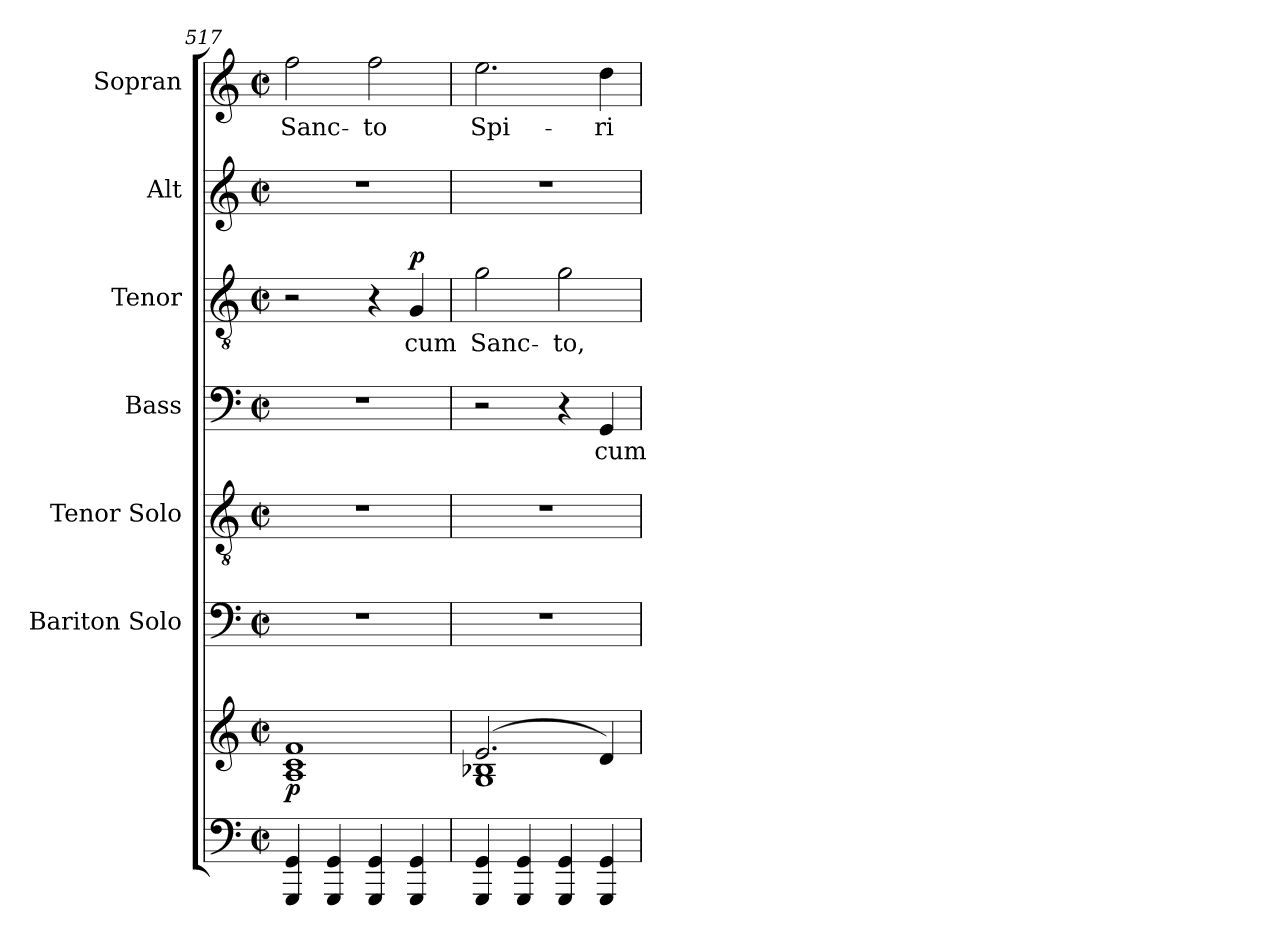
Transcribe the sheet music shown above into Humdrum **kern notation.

**kern	**kern	**dynam	**kern	**kern	**kern	**text	**kern	**text	**dynam	**kern	**kern	**text
*part7	*part7	*part7	*part6	*part5	*part4	*part4	*part3	*part3	*part3	*part2	*part1	*part1
*staff8	*staff7	*staff7/8	*staff6	*staff5	*staff4	*staff4	*staff3	*staff3	*staff3	*staff2	*staff1	*staff1
*	*	*	*I"Bariton Solo	*I"Tenor Solo	*I"Bass	*	*I"Tenor	*	*	*I"Alt	*I"Sopran	*
*	*	*	*	*	*I'B.	*	*I'T.	*	*	*I'A.	*I'S.	*
*clefF4	*clefG2	*	*clefF4	*clefGv2	*clefF4	*	*clefGv2	*	*	*clefG2	*clefG2	*
*k[]	*k[]	*	*k[]	*k[]	*k[]	*	*k[]	*	*	*k[]	*k[]	*
*C:	*C:	*	*C:	*C:	*C:	*	*C:	*	*	*C:	*C:	*
*M2/2	*M2/2	*	*M2/2	*M2/2	*M2/2	*	*M2/2	*	*	*M2/2	*M2/2	*
*met(c|)	*met(c|)	*	*met(c|)	*met(c|)	*met(c|)	*	*met(c|)	*	*	*met(c|)	*met(c|)	*
=517	=517	=517	=517	=517	=517	=517	=517	=517	=517	=517	=517	=517
!	!	!LO:DY:b	!	!	!	!	!	!	!	!	!	!LO:LY:b
4GGG/ 4GG/	1A 1c 1f	p	1r	1r	1r	.	2r	.	.	1r	2ff\	Sanc-
4GGG/ 4GG/	.	.	.	.	.	.	.	.	.	.	.	.
!	!	!	!	!	!	!	!	!	!	!	!	!LO:LY:b
4GGG/ 4GG/	.	.	.	.	.	.	4r	.	.	.	2ff\	-to
!	!	!	!	!	!	!	!	!LO:LY:b	!LO:DY:a	!	!	!
4GGG/ 4GG/	.	.	.	.	.	.	4G/	cum	p	.	.	.
!!LO:LB:g=z
=518	=518	=518	=518	=518	=518	=518	=518	=518	=518	=518	=518	=518
*	*^	*	*	*	*	*	*	*	*	*	*	*
!	!	!	!	!	!	!	!	!	!LO:LY:b	!	!	!	!LO:LY:b
4GGG/ 4GG/	(2.e/	1G 1B-X	.	1r	1r	2r	.	2g\	Sanc-	.	1r	2.ee\	Spi-
4GGG/ 4GG/	.	.	.	.	.	.	.	.	.	.	.	.	.
!	!	!	!	!	!	!	!	!	!LO:LY:b	!	!	!	!
4GGG/ 4GG/	.	.	.	.	.	4r	.	2g\	-to,	.	.	.	.
!	!	!	!	!	!	!	!LO:LY:b	!	!	!	!	!	!LO:LY:b
4GGG/ 4GG/	4d/)	.	.	.	.	4GG/	cum	.	.	.	.	4dd\	-ri-
*	*v	*v	*	*	*	*	*	*	*	*	*	*	*
=	=	=	=	=	=	=	=	=	=	=	=	=
*-	*-	*-	*-	*-	*-	*-	*-	*-	*-	*-	*-	*-
